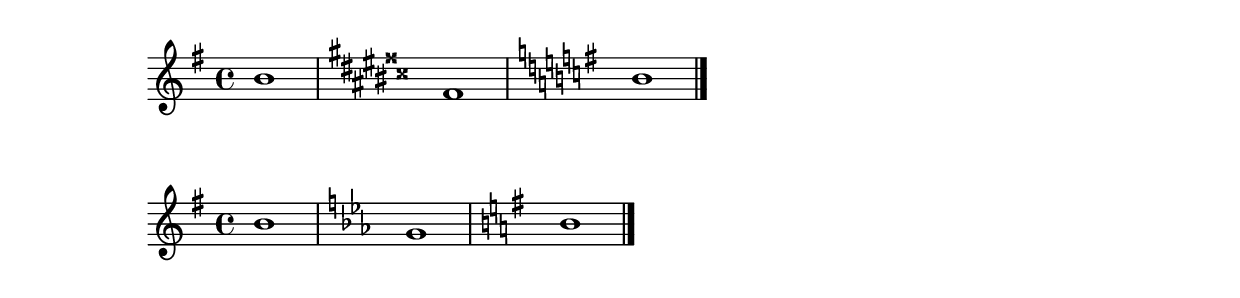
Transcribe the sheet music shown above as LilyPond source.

\version "2.16.2" % absolutely necessary!

\header {
  snippet-title = "Late evaluation of variables"
  snippet-author = "Kristóf Marussy"
  % taken from https://gist.github.com/kris7topher/6038247
  % featured on Lilypond blog (provide reference)9
  snippet-description = \markup {
    “Late-bind” variables using an arity-0 music function that looks up
    values at function call time instead of variable assignment time.
  }
  status = "unfinished"
  % TODO: tell Kristof about the snippet, reorganize description
  % add comma-separated tags to make searching more effective:
  tags = "arity-0, score organization, variable, transposition, lilypond blog"
}

%%%%%%%%%%%%%%%%%%%%%%%%%%
% here goes the snippet: %
%%%%%%%%%%%%%%%%%%%%%%%%%%

beginning = \relative c'' {
  \key as \major
  c1
}

middlesection = \relative gis' {
  \key e \major
  gis1
}

end = \relative c'' {
  \key as \major
  c1
  \bar "|."
}

% ``Late-bind'' variables using an arity-0 music function that looks up values
% at function call time instead of variable assignment time.

#(define-macro (late embedded-lilypond)
   `(define-music-function
     (parser location)
     ()
     ,embedded-lilypond))


music = #(late #{
  \beginning
  \middlesection
  \end
#})

\score {
  % The music without the enharmonic change---complex key signature!
  \new Staff \transpose as g \music
  \layout {}
}

% Apply enharmonic transposition to \middlesection.
middlesection = \transpose e fes \middlesection

\score {
  % Because variables in \music are ``late-bound'', the enharmonic
  % transposition is now respected.
  % The point is that the reassignment of middlesection variable
  % is respected despite the fact that \music was defined earlier!
  \new Staff \transpose as g \music
  \layout {}
}
